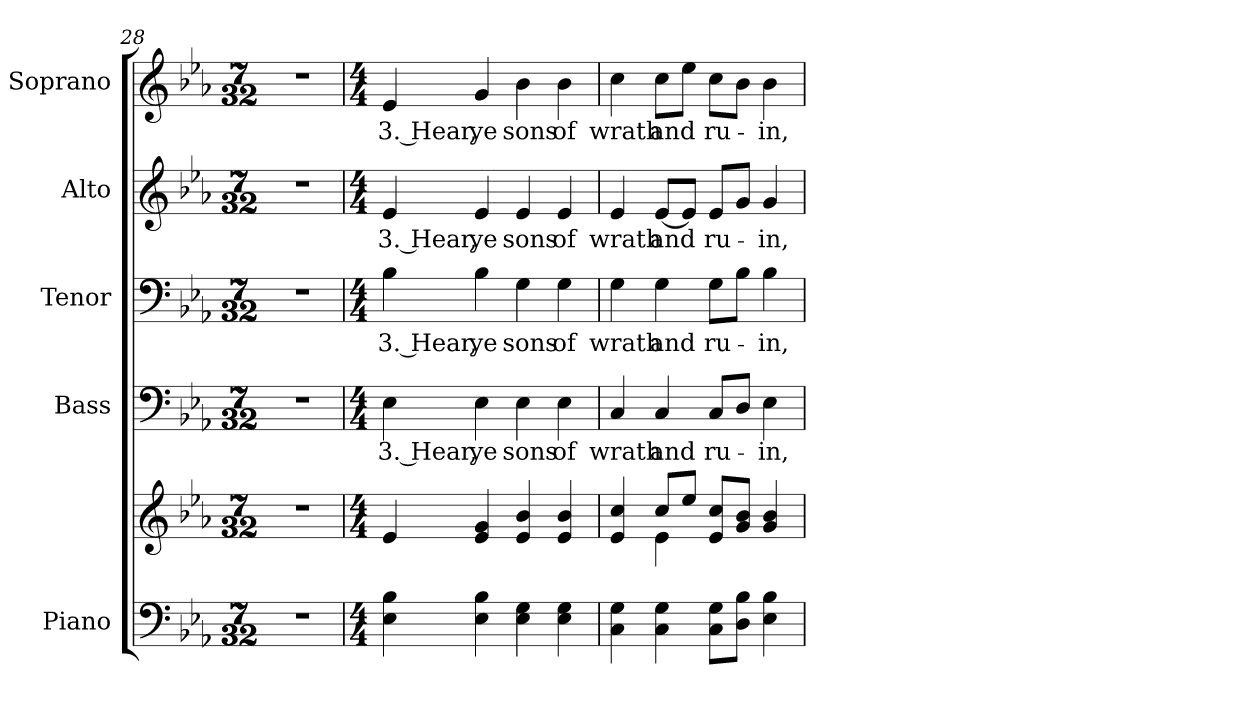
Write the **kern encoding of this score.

**kern	**kern	**kern	**text	**kern	**text	**kern	**text	**kern	**text
*part5	*part5	*part4	*part4	*part3	*part3	*part2	*part2	*part1	*part1
*staff6	*staff5	*staff4	*staff4	*staff3	*staff3	*staff2	*staff2	*staff1	*staff1
*I"Piano	*	*I"Bass	*	*I"Tenor	*	*I"Alto	*	*I"Soprano	*
*I'Pno.	*	*I'B.	*	*I'T.	*	*I'A.	*	*I'S.	*
!!LO:PB:g=z
*clefF4	*clefG2	*clefF4	*	*clefF4	*	*clefG2	*	*clefG2	*
*k[b-e-a-]	*k[b-e-a-]	*k[b-e-a-]	*	*k[b-e-a-]	*	*k[b-e-a-]	*	*k[b-e-a-]	*
*E-:	*E-:	*E-:	*	*E-:	*	*E-:	*	*E-:	*
*M7/32	*M7/32	*M7/32	*	*M7/32	*	*M7/32	*	*M7/32	*
=28	=28	=28	=28	=28	=28	=28	=28	=28	=28
!LO:N:vis=1	!LO:N:vis=1	!LO:N:vis=1	!	!LO:N:vis=1	!	!LO:N:vis=1	!	!LO:N:vis=1	!
8..r	8..r	8..r	.	8..r	.	8..r	.	8..r	.
=29	=29	=29	=29	=29	=29	=29	=29	=29	=29
*M4/4	*M4/4	*M4/4	*	*M4/4	*	*M4/4	*	*M4/4	*
!	!	!	!LO:LY:b:color=#000000	!	!	!	!	!	!
!	!	!	!	!	!LO:LY:b:color=#000000	!	!	!	!
!	!	!	!	!	!	!	!LO:LY:b:color=#000000	!	!
!	!	!	!	!	!	!	!	!	!LO:LY:b:color=#000000
4E-i\ 4B-i	4e-i/	4E-i\	3. Hear,	4B-i\	3. Hear,	4e-i/	3. Hear,	4e-i/	3. Hear,
!	!	!	!LO:LY:b:color=#000000	!	!	!	!	!	!
!	!	!	!	!	!LO:LY:b:color=#000000	!	!	!	!
!	!	!	!	!	!	!	!LO:LY:b:color=#000000	!	!
!	!	!	!	!	!	!	!	!	!LO:LY:b:color=#000000
4E-i\ 4B-i	4e-i/ 4gi	4E-i\	ye	4B-i\	ye	4e-i/	ye	4gi/	ye
!	!	!	!LO:LY:b:color=#000000	!	!	!	!	!	!
!	!	!	!	!	!LO:LY:b:color=#000000	!	!	!	!
!	!	!	!	!	!	!	!LO:LY:b:color=#000000	!	!
!	!	!	!	!	!	!	!	!	!LO:LY:b:color=#000000
4E-i\ 4Gi	4e-i/ 4b-i	4E-i\	sons	4Gi\	sons	4e-i/	sons	4b-i\	sons
!	!	!	!LO:LY:b:color=#000000	!	!	!	!	!	!
!	!	!	!	!	!LO:LY:b:color=#000000	!	!	!	!
!	!	!	!	!	!	!	!LO:LY:b:color=#000000	!	!
!	!	!	!	!	!	!	!	!	!LO:LY:b:color=#000000
4E-i\ 4Gi	4e-i/ 4b-i	4E-i\	of	4Gi\	of	4e-i/	of	4b-i\	of
!!LO:PB:g=z
=30	=30	=30	=30	=30	=30	=30	=30	=30	=30
*	*^	*	*	*	*	*	*	*	*
!	!	!	!	!LO:LY:b:color=#000000	!	!	!	!	!	!
!	!	!	!	!	!	!LO:LY:b:color=#000000	!	!	!	!
!	!	!	!	!	!	!	!	!LO:LY:b:color=#000000	!	!
!	!	!	!	!	!	!	!	!	!	!LO:LY:b:color=#000000
4Ci\ 4Gi	4e-i/ 4cci	4ryy	4Ci/	wrath	4Gi\	wrath	4e-i/	wrath	4cci\	wrath
!	!	!	!	!LO:LY:b:color=#000000	!	!	!	!	!	!
!	!	!	!	!	!	!LO:LY:b:color=#000000	!	!	!	!
!	!	!	!	!	!	!	!	!LO:LY:b:color=#000000	!	!
!	!	!	!	!	!	!	!	!	!	!LO:LY:b:color=#000000
4Ci\ 4Gi	8cci/L	4e-i\	4Ci/	and	4Gi\	and	[<8e-i/L	and	8cci\L	and
.	8ee-i/J	.	.	.	.	.	8e-i/J]	.	8ee-i\J	.
!	!	!	!	!LO:LY:b:color=#000000	!	!	!	!	!	!
!	!	!	!	!	!	!LO:LY:b:color=#000000	!	!	!	!
!	!	!	!	!	!	!	!	!LO:LY:b:color=#000000	!	!
!	!	!	!	!	!	!	!	!	!	!LO:LY:b:color=#000000
8Ci\ 8GiL	8e-i/ 8cciL	2ryy	8Ci/L	ru-	8Gi\L	ru-	8e-i/L	ru-	8cci\L	ru-
8Di\ 8B-iJ	8gi/ 8b-iJ	.	8Di/J	.	8B-i\J	.	8gi/J	.	8b-i\J	.
!	!	!	!	!LO:LY:b:color=#000000	!	!	!	!	!	!
!	!	!	!	!	!	!LO:LY:b:color=#000000	!	!	!	!
!	!	!	!	!	!	!	!	!LO:LY:b:color=#000000	!	!
!	!	!	!	!	!	!	!	!	!	!LO:LY:b:color=#000000
4E-i\ 4B-i	4gi/ 4b-i	.	4E-i\	-in,	4B-i\	-in,	4gi/	-in,	4b-i\	-in,
*	*v	*v	*	*	*	*	*	*	*	*
=	=	=	=	=	=	=	=	=	=
*-	*-	*-	*-	*-	*-	*-	*-	*-	*-
